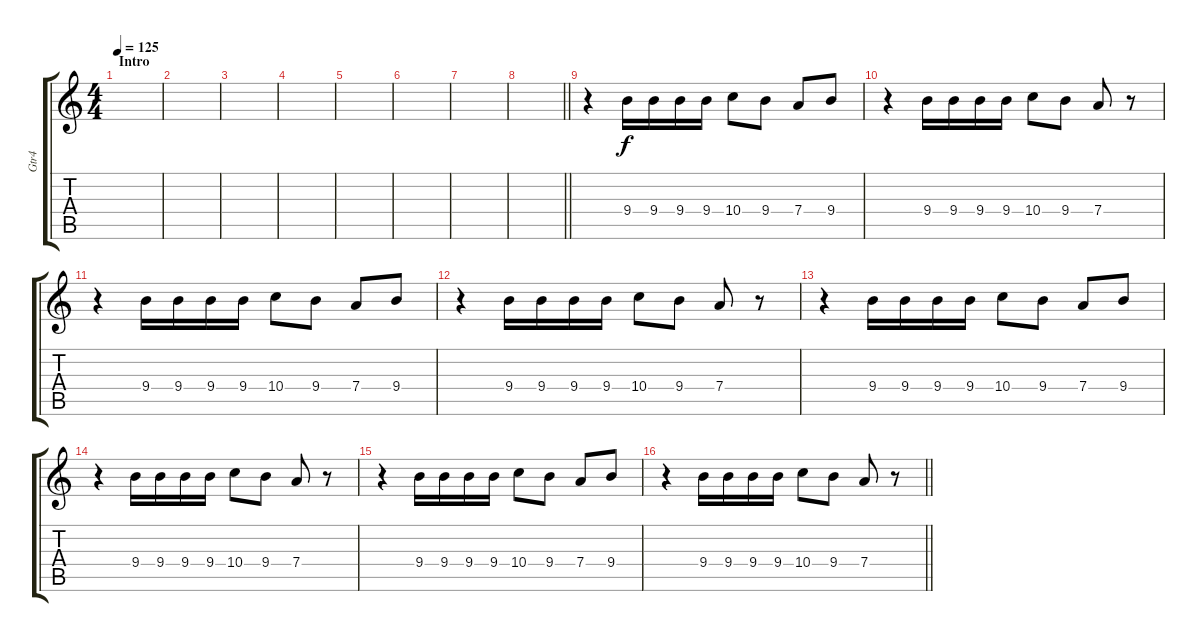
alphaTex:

\track ("Gtr4" "Gtr4") {instrument distortionguitar}
\staff {score tabs}
\tuning (E4 B3 G3 D3 A2 E2) {hide}
\ts (4 4)
\section ("" "Intro")
\tempo 125
\clef g2
\ks c
|
|
|
|
|
|
|
\barLineRight lightlight
|
r.4 9.4.16 9.4.16 9.4.16 9.4.16 10.4.8 9.4.8 7.4.8 9.4.8 |
r.4 9.4.16 9.4.16 9.4.16 9.4.16 10.4.8 9.4.8 7.4.8 r.8 |
r.4 9.4.16 9.4.16 9.4.16 9.4.16 10.4.8 9.4.8 7.4.8 9.4.8 |
r.4 9.4.16 9.4.16 9.4.16 9.4.16 10.4.8 9.4.8 7.4.8 r.8 |
r.4 9.4.16 9.4.16 9.4.16 9.4.16 10.4.8 9.4.8 7.4.8 9.4.8 |
r.4 9.4.16 9.4.16 9.4.16 9.4.16 10.4.8 9.4.8 7.4.8 r.8 |
r.4 9.4.16 9.4.16 9.4.16 9.4.16 10.4.8 9.4.8 7.4.8 9.4.8 |
\barLineRight lightlight
r.4 9.4.16 9.4.16 9.4.16 9.4.16 10.4.8 9.4.8 7.4.8 r.8
